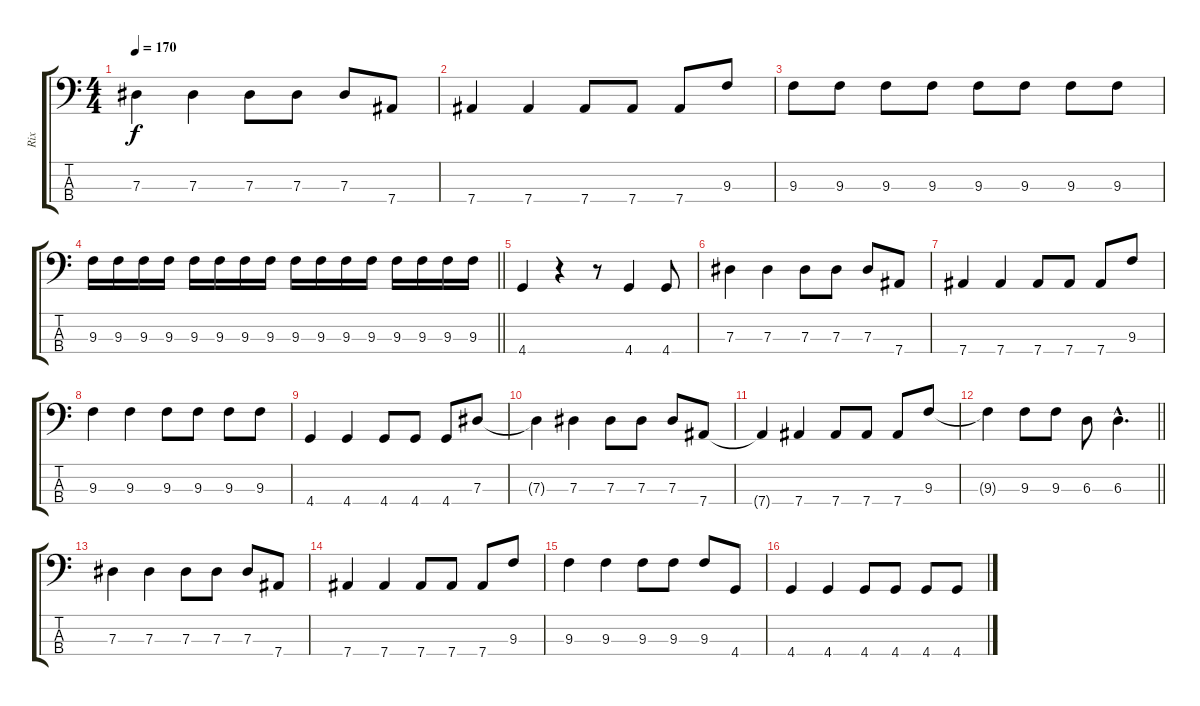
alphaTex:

\track ("Rix" "Rix") {instrument acousticbass}
\staff {score tabs}
\tuning (Gb2 Db2 Ab1 Eb1) {hide}
\ts (4 4)
\tempo 170
\clef f4
\ks c
7.3.4{dy f} 7.3.4 7.3.8 7.3.8 7.3.8 7.4.8 |
7.4.4 7.4.4 7.4.8 7.4.8 7.4.8 9.3.8 |
9.3.8 9.3.8 9.3.8 9.3.8 9.3.8 9.3.8 9.3.8 9.3.8 |
\barLineRight lightlight
9.3.16 9.3.16 9.3.16 9.3.16 9.3.16 9.3.16 9.3.16 9.3.16 9.3.16 9.3.16 9.3.16 9.3.16 9.3.16 9.3.16 9.3.16 9.3.16 |
4.4.4 r.4 r.8 4.4.4 4.4.8 |
7.3.4 7.3.4 7.3.8 7.3.8 7.3.8 7.4.8 |
7.4.4 7.4.4 7.4.8 7.4.8 7.4.8 9.3.8 |
9.3.4 9.3.4 9.3.8 9.3.8 9.3.8 9.3.8 |
4.4.4 4.4.4 4.4.8 4.4.8 4.4.8 7.3.8 |
7.3{t}.4 7.3.4 7.3.8 7.3.8 7.3.8 7.4.8 |
7.4{t}.4 7.4.4 7.4.8 7.4.8 7.4.8 9.3.8 |
\barLineRight lightlight
9.3{t}.4 9.3.8 9.3.8 6.3.8 6.3{hac}.4{d} |
7.3.4 7.3.4 7.3.8 7.3.8 7.3.8 7.4.8 |
7.4.4 7.4.4 7.4.8 7.4.8 7.4.8 9.3.8 |
9.3.4 9.3.4 9.3.8 9.3.8 9.3.8 4.4.8 |
4.4.4 4.4.4 4.4.8 4.4.8 4.4.8 4.4.8
